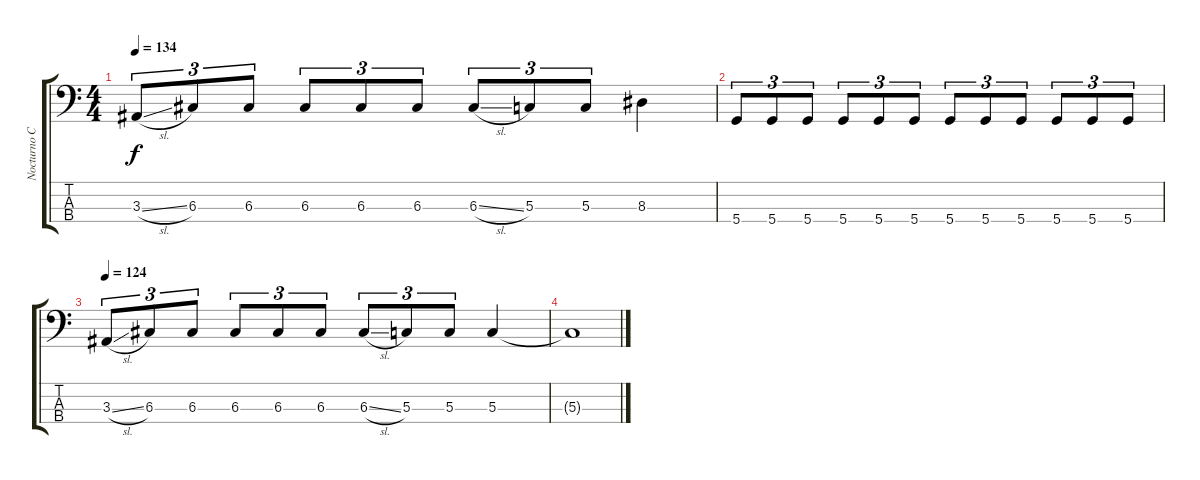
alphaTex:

\track ("Nocturno Culto" "Nocturno C") {instrument fretlessbass}
\staff {score tabs}
\tuning (F2 C2 G1 D1) {hide}
\ts (4 4)
\tempo 134
\clef f4
\ks c
3.3{sl}.8{tu (3 2) dy f} 6.3.8{tu (3 2)} 6.3.8{tu (3 2)} 6.3.8{tu (3 2)} 6.3.8{tu (3 2)} 6.3.8{tu (3 2)} 6.3{sl}.8{tu (3 2)} 5.3.8{tu (3 2)} 5.3.8{tu (3 2)} 8.3.4 |
5.4.8{tu (3 2)} 5.4.8{tu (3 2)} 5.4.8{tu (3 2)} 5.4.8{tu (3 2)} 5.4.8{tu (3 2)} 5.4.8{tu (3 2)} 5.4.8{tu (3 2)} 5.4.8{tu (3 2)} 5.4.8{tu (3 2)} 5.4.8{tu (3 2)} 5.4.8{tu (3 2)} 5.4.8{tu (3 2)} |
\tempo 124
3.3{sl}.8{tu (3 2)} 6.3.8{tu (3 2)} 6.3.8{tu (3 2)} 6.3.8{tu (3 2)} 6.3.8{tu (3 2)} 6.3.8{tu (3 2)} 6.3{sl}.8{tu (3 2)} 5.3.8{tu (3 2)} 5.3.8{tu (3 2)} 5.3.4 |
5.3{t}.1
